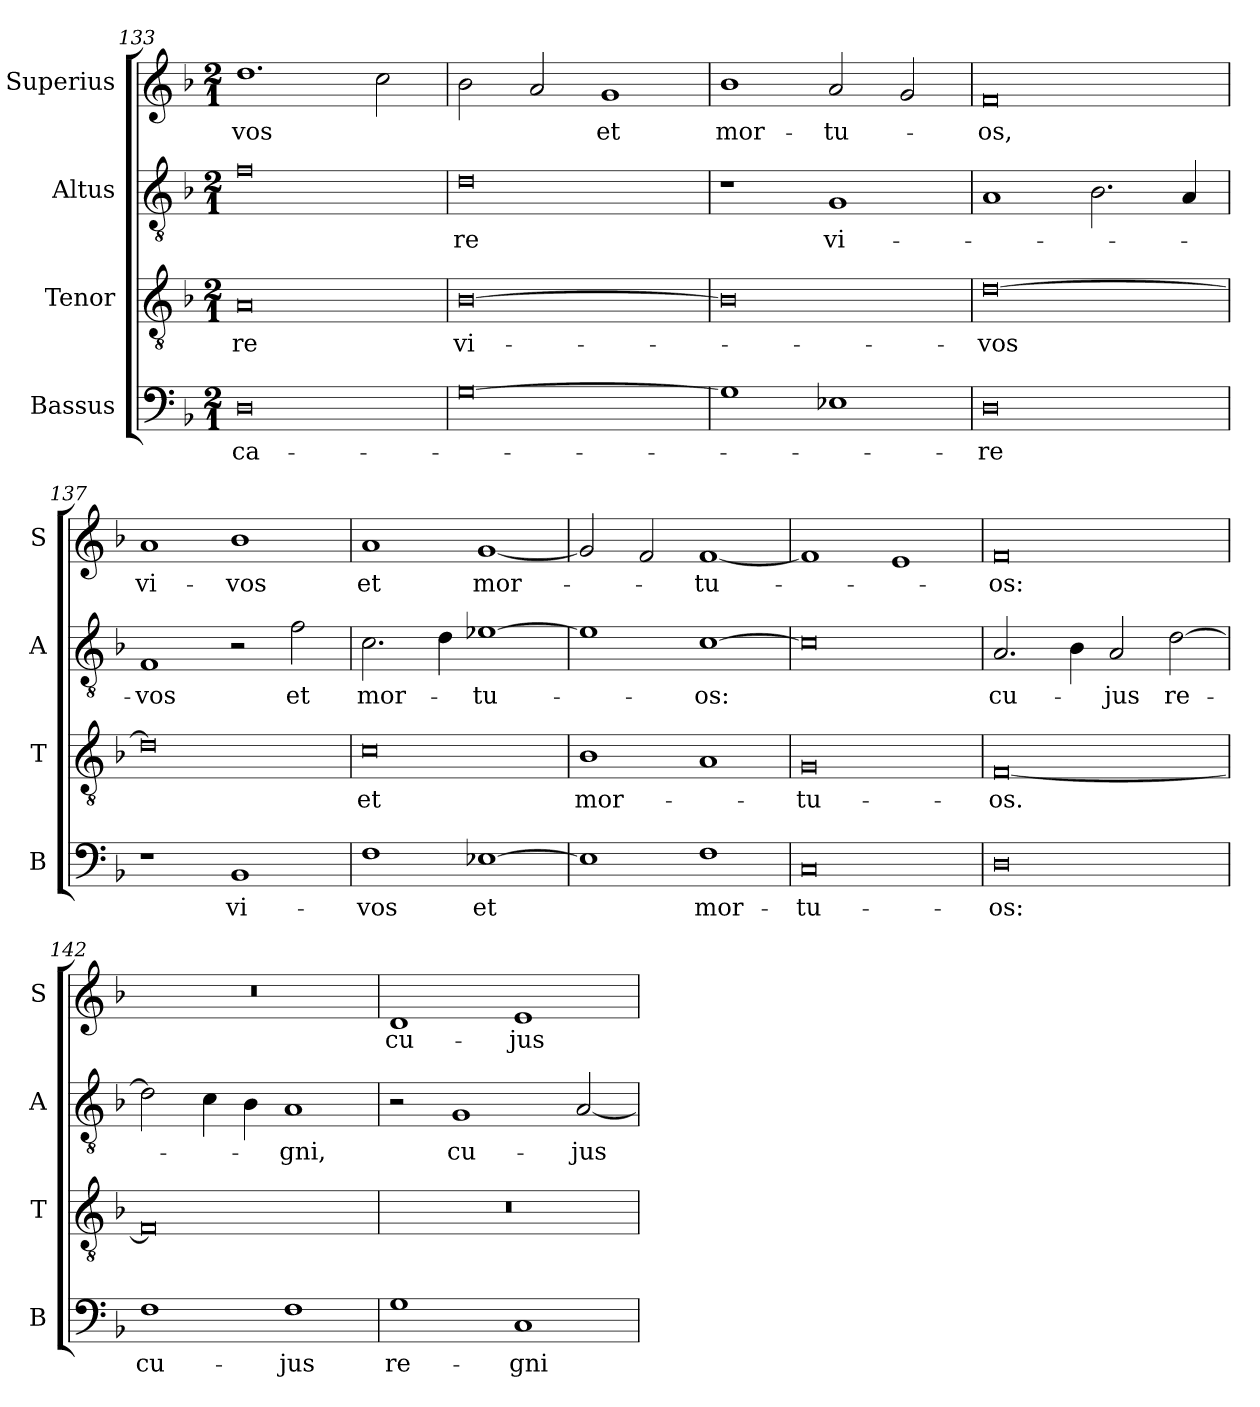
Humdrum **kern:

**kern	**text	**kern	**text	**kern	**text	**kern	**text
*part4	*part4	*part3	*part3	*part2	*part2	*part1	*part1
*staff4	*staff4	*staff3	*staff3	*staff2	*staff2	*staff1	*staff1
*I"Bassus	*	*I"Tenor	*	*I"Altus	*	*I"Superius	*
*I'B	*	*I'T	*	*I'A	*	*I'S	*
*clefF4	*	*clefGv2	*	*clefGv2	*	*clefG2	*
*k[b-]	*	*k[b-]	*	*k[b-]	*	*k[b-]	*
*M2/1	*	*M2/1	*	*M2/1	*	*M2/1	*
=133	=133	=133	=133	=133	=133	=133	=133
0D	-ca-	0A	-re	0f	.	1.dd	-vos
.	.	.	.	.	.	2cc	.
=134	=134	=134	=134	=134	=134	=134	=134
[0G	.	[0B-	vi-	0d	-re	2b-	.
.	.	.	.	.	.	2a	.
.	.	.	.	.	.	1g	et
=135	=135	=135	=135	=135	=135	=135	=135
1G]	.	0B-]	.	1r	.	1b-	mor-
1E-X	.	.	.	1G	vi-	2a	-tu-
.	.	.	.	.	.	2g	.
=136	=136	=136	=136	=136	=136	=136	=136
0D	-re	[0d	-vos	1A	.	0f	-os,
.	.	.	.	2.B-	.	.	.
.	.	.	.	4A	.	.	.
=137	=137	=137	=137	=137	=137	=137	=137
!	!	!	!	!	!	!	!LO:LY:i
1r	.	0d]	.	1F	-vos	1a	vi-
!	!	!	!	!	!	!	!LO:LY:i
1BB-	vi-	.	.	2r	.	1b-	-vos
.	.	.	.	2f	et	.	.
=138	=138	=138	=138	=138	=138	=138	=138
!	!	!	!LO:LY:i	!	!	!	!LO:LY:i
1F	-vos	0c	et	2.c	mor-	1a	et
.	.	.	.	4d	.	.	.
!	!	!	!	!	!	!	!LO:LY:i
[1E-X	et	.	.	[1e-X	-tu-	[1g	mor-
=139	=139	=139	=139	=139	=139	=139	=139
!	!	!	!LO:LY:i	!	!	!	!
1E-]	.	1B-	mor-	1e-]	.	2g]	.
.	.	.	.	.	.	2f	.
!	!	!	!	!	!	!	!LO:LY:i
1F	mor-	1A	.	[1c	-os:	[1f	-tu-
=140	=140	=140	=140	=140	=140	=140	=140
!	!	!	!LO:LY:i	!	!	!	!
0C	-tu-	0G	-tu-	0c]	.	1f]	.
.	.	.	.	.	.	1e	.
=141	=141	=141	=141	=141	=141	=141	=141
!	!	!	!LO:LY:i	!	!	!	!LO:LY:i
0D	-os:	[0F	-os.	2.A	cu-	0f	-os:
.	.	.	.	4B-	.	.	.
.	.	.	.	2A	-jus	.	.
!	!	!	!	!	!LO:LY:i	!	!
.	.	.	.	[2d	re-	.	.
=142	=142	=142	=142	=142	=142	=142	=142
1F	cu-	0F]	.	2d]	.	0r	.
.	.	.	.	4c	.	.	.
.	.	.	.	4B-	.	.	.
!	!	!	!	!	!LO:LY:i	!	!
1F	-jus	.	.	1A	-gni,	.	.
=143	=143	=143	=143	=143	=143	=143	=143
1G	re-	0r	.	2r	.	1d	cu-
!	!	!	!	!	!LO:LY:i	!	!
.	.	.	.	1G	cu-	.	.
1C	-gni	.	.	.	.	1e	-jus
!	!	!	!	!	!LO:LY:i	!	!
.	.	.	.	[2A	-jus	.	.
=	=	=	=	=	=	=	=
*-	*-	*-	*-	*-	*-	*-	*-
